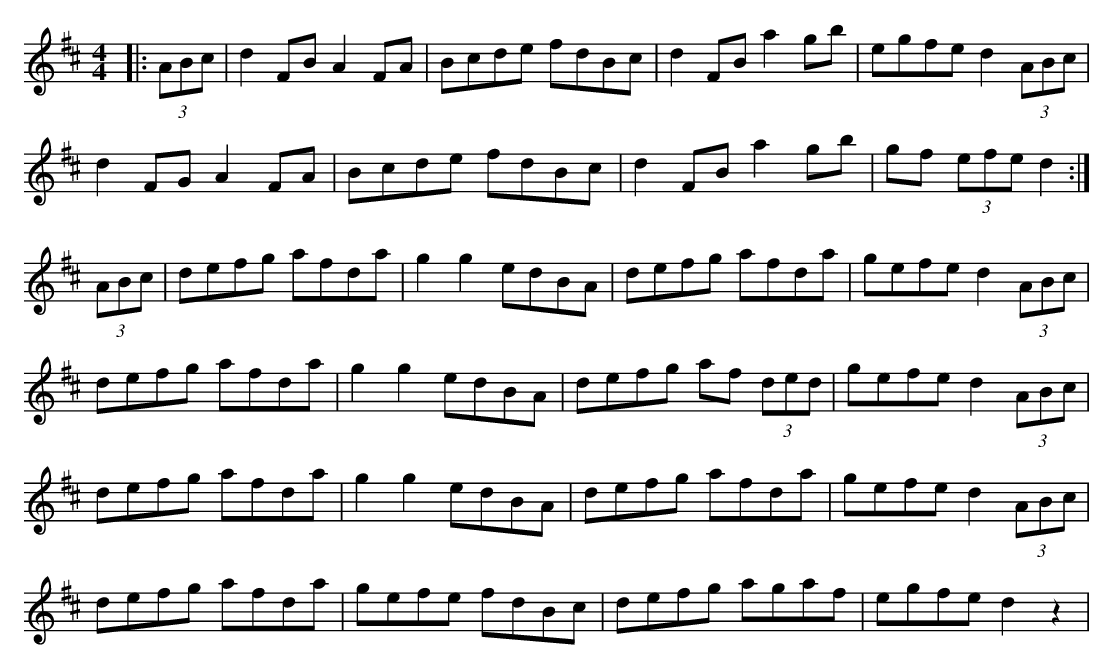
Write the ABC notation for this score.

X:1
M:4/4
K:D
|:(3ABc|d2 FB A2 FA|Bcde fdBc|d2 FB a2 gb|egfe d2 (3ABc|
d2 FG A2 FA|Bcde fdBc|d2 FB a2 gb|gf (3efe d2:|
(3ABc|defg afda|g2 g2 edBA|defg afda|gefe d2 (3ABc|
defg afda|g2 g2 edBA|defg af (3ded|gefe d2 (3ABc|
defg afda|g2 g2 edBA|defg afda|gefe d2 (3ABc|
defg afda|gefe fdBc|defg agaf|egfe d2z2|
